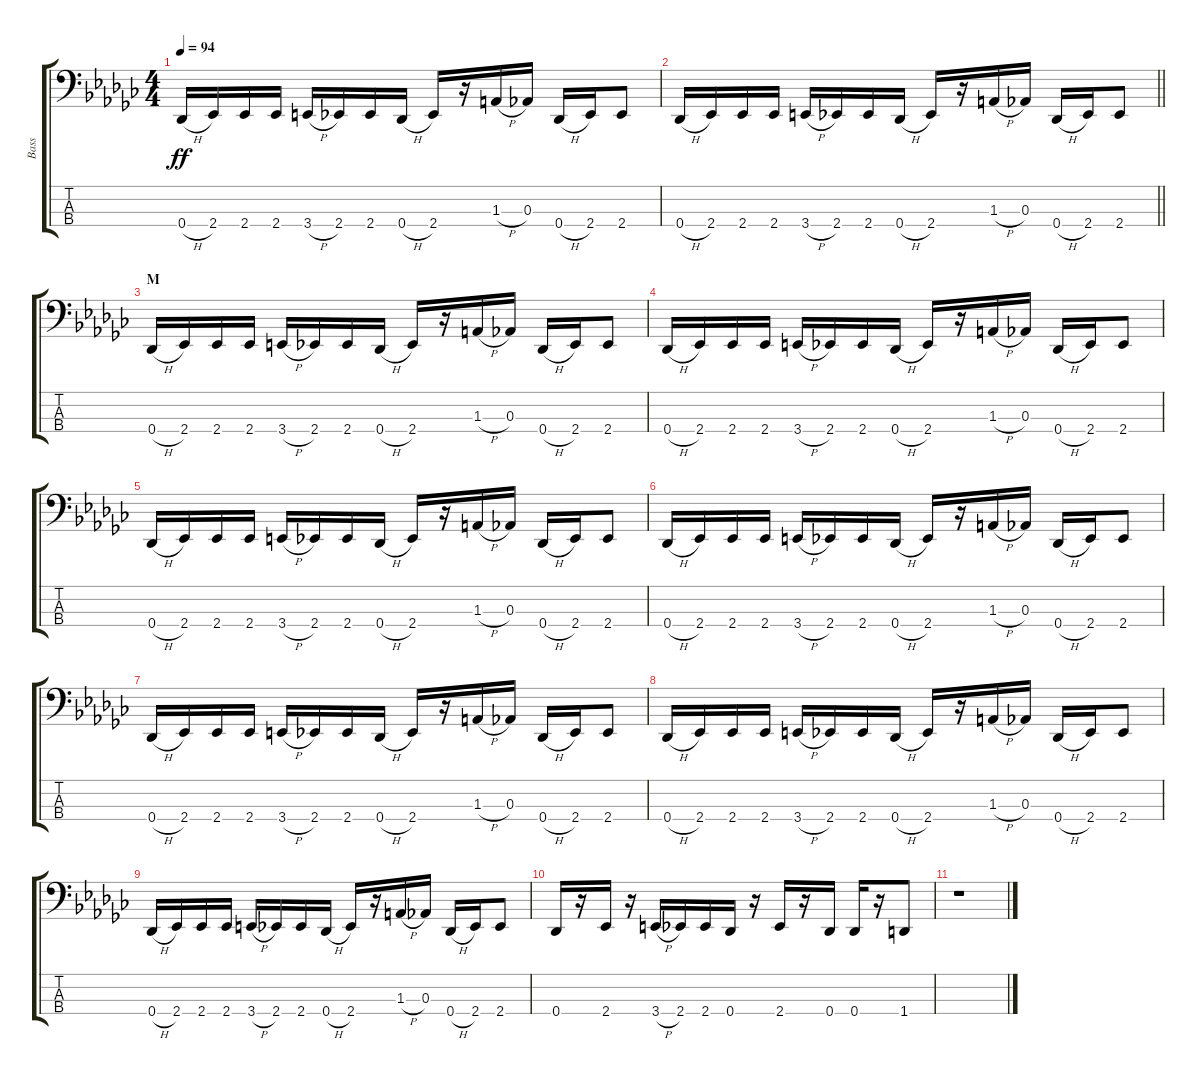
\track ("Bass" "Bass") {instrument electricbasspick}
\staff {score tabs}
\tuning (Gb2 Db2 Ab1 Db1) {hide}
\ts (4 4)
\tempo 94
\clef f4
\ks gb
0.4{h}.16{dy ff} 2.4.16 2.4.16 2.4.16 3.4{h}.16 2.4.16 2.4.16 0.4{h}.16 2.4.16 r.16 1.3{h}.16 0.3.16 0.4{h}.16 2.4.16 2.4.8 |
\barLineRight lightlight
0.4{h}.16 2.4.16 2.4.16 2.4.16 3.4{h}.16 2.4.16 2.4.16 0.4{h}.16 2.4.16 r.16 1.3{h}.16 0.3.16 0.4{h}.16 2.4.16 2.4.8 |
\section ("" "M")
0.4{h}.16 2.4.16 2.4.16 2.4.16 3.4{h}.16 2.4.16 2.4.16 0.4{h}.16 2.4.16 r.16 1.3{h}.16 0.3.16 0.4{h}.16 2.4.16 2.4.8 |
0.4{h}.16 2.4.16 2.4.16 2.4.16 3.4{h}.16 2.4.16 2.4.16 0.4{h}.16 2.4.16 r.16 1.3{h}.16 0.3.16 0.4{h}.16 2.4.16 2.4.8 |
0.4{h}.16 2.4.16 2.4.16 2.4.16 3.4{h}.16 2.4.16 2.4.16 0.4{h}.16 2.4.16 r.16 1.3{h}.16 0.3.16 0.4{h}.16 2.4.16 2.4.8 |
0.4{h}.16 2.4.16 2.4.16 2.4.16 3.4{h}.16 2.4.16 2.4.16 0.4{h}.16 2.4.16 r.16 1.3{h}.16 0.3.16 0.4{h}.16 2.4.16 2.4.8 |
0.4{h}.16 2.4.16 2.4.16 2.4.16 3.4{h}.16 2.4.16 2.4.16 0.4{h}.16 2.4.16 r.16 1.3{h}.16 0.3.16 0.4{h}.16 2.4.16 2.4.8 |
0.4{h}.16 2.4.16 2.4.16 2.4.16 3.4{h}.16 2.4.16 2.4.16 0.4{h}.16 2.4.16 r.16 1.3{h}.16 0.3.16 0.4{h}.16 2.4.16 2.4.8 |
0.4{h}.16 2.4.16 2.4.16 2.4.16 3.4{h}.16 2.4.16 2.4.16 0.4{h}.16 2.4.16 r.16 1.3{h}.16 0.3.16 0.4{h}.16 2.4.16 2.4.8 |
0.4.16 r.16 2.4.16 r.16 3.4{h}.16 2.4.16 2.4.16 0.4.16 r.16 2.4.16 r.16 0.4.16 0.4.16 r.16 1.4.8 |
r.1
